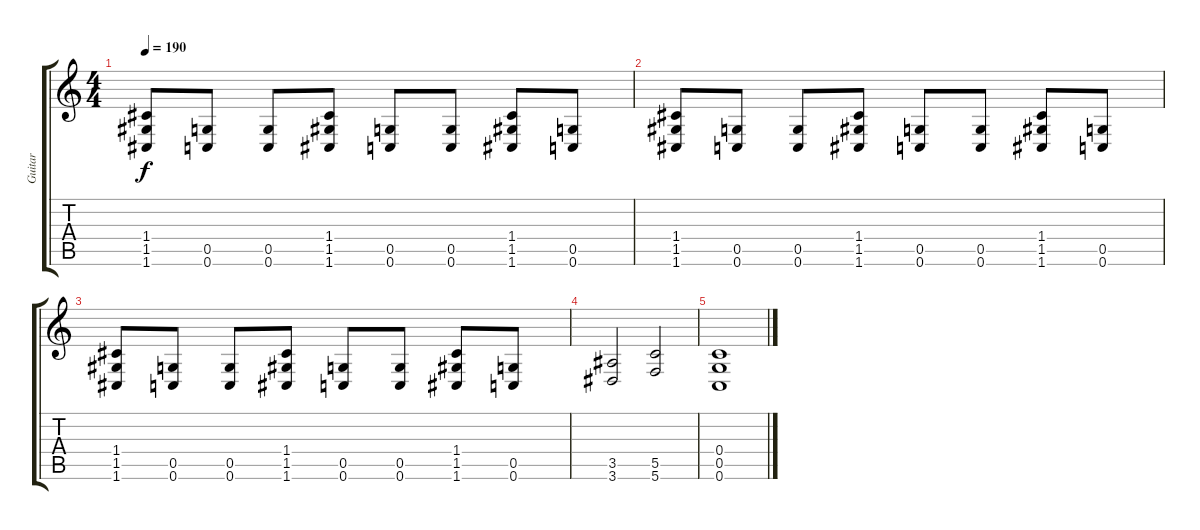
\track ("Guitar" "Guitar") {instrument distortionguitar}
\staff {score tabs}
\tuning (D4 A3 F3 C3 G2 C2) {hide}
\ts (4 4)
\tempo 190
\clef g2
\ks c
(1.4 1.5 1.6).8{dy f} (0.5 0.6).8 (0.5 0.6).8 (1.4 1.5 1.6).8 (0.5 0.6).8 (0.5 0.6).8 (1.4 1.5 1.6).8 (0.5 0.6).8 |
(1.4 1.5 1.6).8 (0.5 0.6).8 (0.5 0.6).8 (1.4 1.5 1.6).8 (0.5 0.6).8 (0.5 0.6).8 (1.4 1.5 1.6).8 (0.5 0.6).8 |
(1.4 1.5 1.6).8 (0.5 0.6).8 (0.5 0.6).8 (1.4 1.5 1.6).8 (0.5 0.6).8 (0.5 0.6).8 (1.4 1.5 1.6).8 (0.5 0.6).8 |
(3.5 3.6).2 (5.5 5.6).2 |
(0.4 0.5 0.6).1
